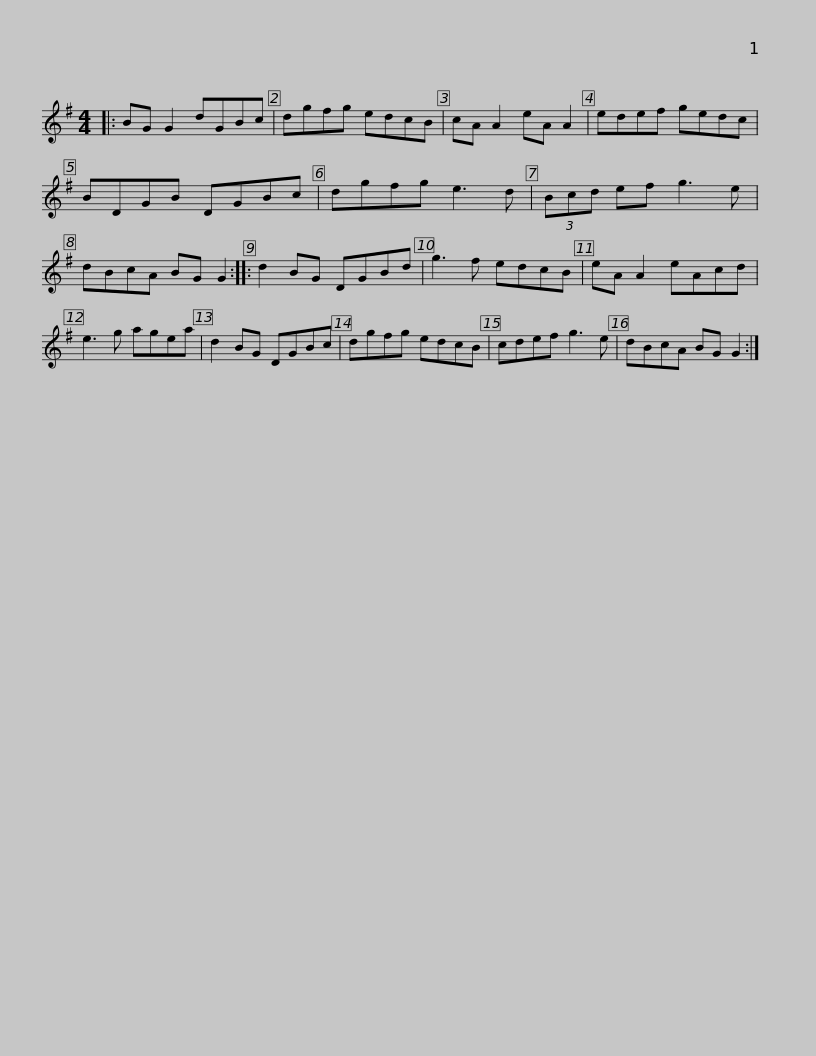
X:1
L:1/8
M:4/4
I:linebreak $
K:G
V:1 treble
V:1
|: BG G2 dGBc | dgfg edcB | cA A2 eA A2 | edef gedc | BDGB DGBc | %5
 dgfg e3 d |$ (3Bcd ef g3 e | dBcA BG G2 :: d2 BG DGBd | g3 f edcB | %10
 eA A2 eAcd | e3 g agea |$ d2 BG DGBc | dgfg edcB | cdef g3 e | %15
 dBcA BG G2 :| %16
